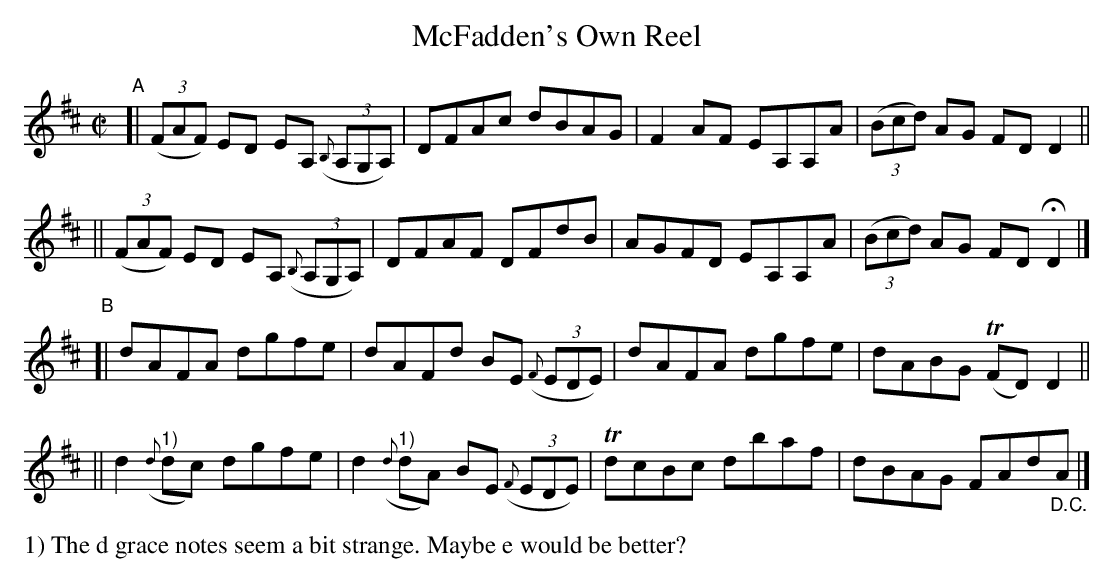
X:1
T: McFadden's Own Reel
M: C|
L: 1/8
K: D
"^A"\
[| (3(FAF) ED EA, (3({B,}A,G,A,) | DFAc dBAG | F2AF EA,A,A | (3(Bcd) AG FDD2 ||
|| (3(FAF) ED EA, (3({B,}A,G,A,) | DFAF DFdB | AGFD EA,A,A | (3(Bcd) AG FDHD2 |]
"^B"\
[| dAFA dgfe | dAFd BE (3({F}EDE) | dAFA dgfe | dABG (TFD)D2 ||
|| d2 "^1)"({d}dc) dgfe | d2 "^1)"({d}dA) BE (3({F}EDE) | TdcBc dbaf | dBAG FAd"_D.C."A |]
